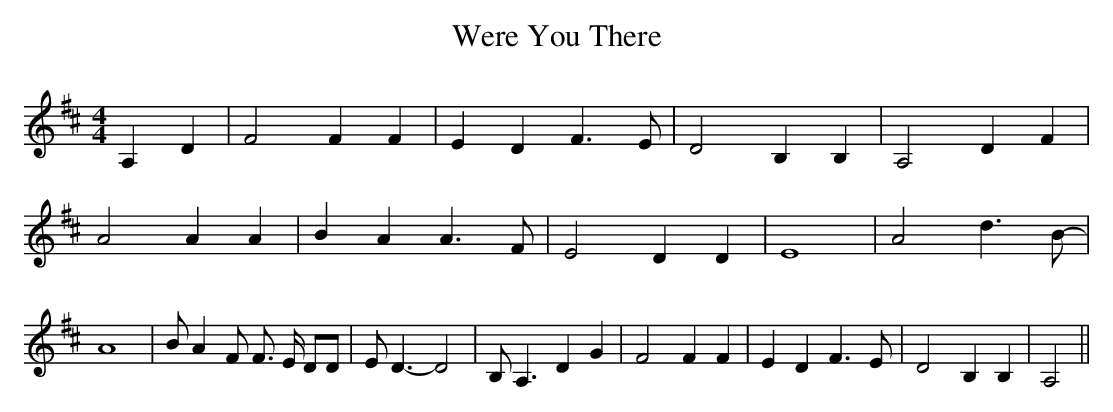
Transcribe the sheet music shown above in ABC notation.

X:1
T:Were You There
M:4/4
L:1/4
K:D
 A, D| F2 F F| E D F3/2 E/2| D2 B, B,| A,2 D F| A2 A A| B A A3/2 F/2|\
 E2 D D| E4| A2- d3/2- B/2-| A4| B/2 A F/2 F3/4 E/4 D/2D/2| E/2 D3/2- D2|\
 B,/2 A,3/2 D G| F2 F F| E D F3/2 E/2| D2 B, B,| A,2||
